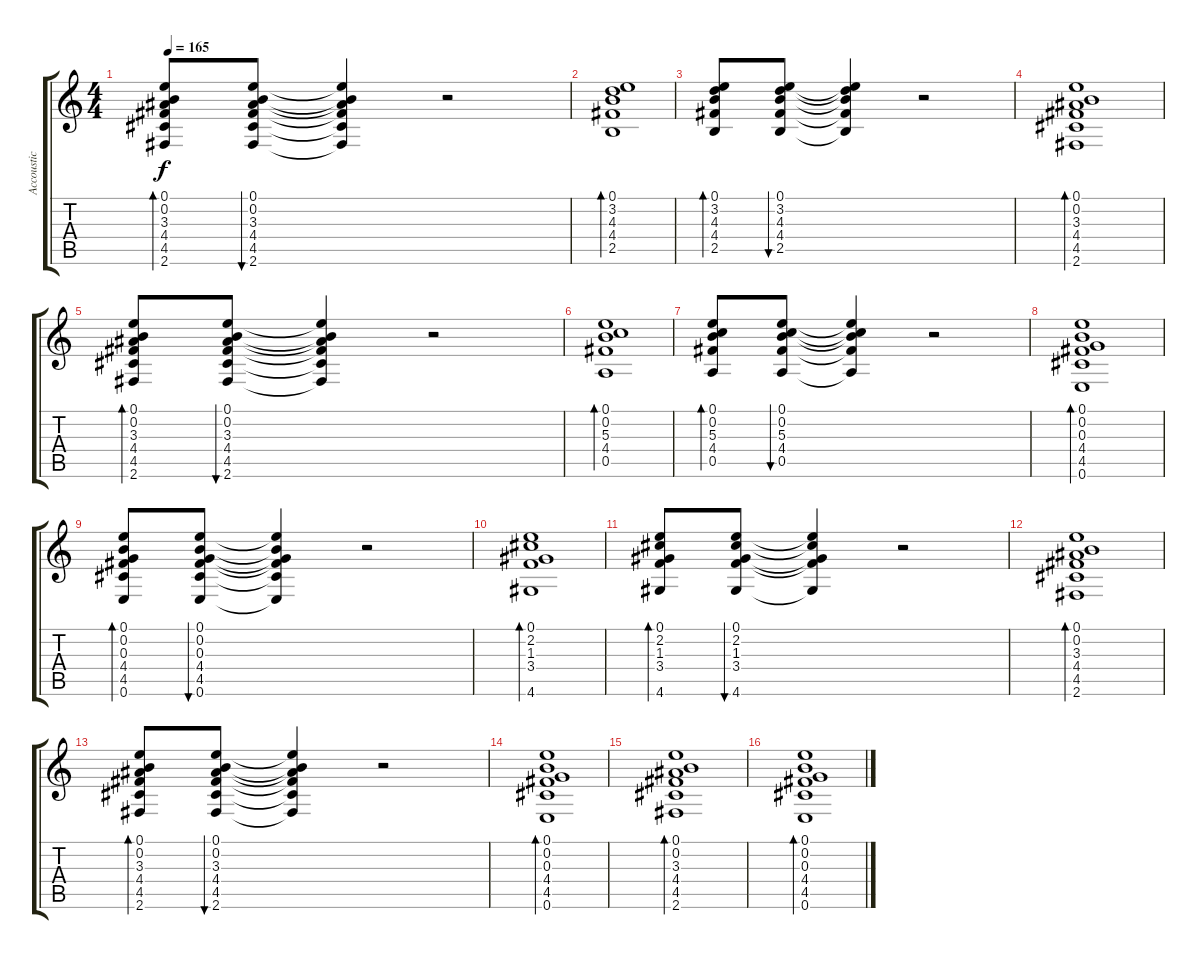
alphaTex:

\track ("Accoustic Guitar" "Accoustic ") {instrument acousticguitarsteel}
\staff {score tabs}
\tuning (E4 B3 G3 D3 A2 E2) {hide}
\ts (4 4)
\tempo 165
\clef g2
\ks c
(0.1 0.2 3.3 4.4 4.5 2.6).8{bd 120 dy f} (0.1 0.2 3.3 4.4 4.5 2.6).8{bu 120} (0.1{t} 0.2{t} 3.3{t} 4.4{t} 4.5{t} 2.6{t}).4 r.2 |
(0.1 3.2 4.3 4.4 2.5).1{bd 120} |
(0.1 3.2 4.3 4.4 2.5).8{bd 120} (0.1 3.2 4.3 4.4 2.5).8{bu 120} (0.1{t} 3.2{t} 4.3{t} 4.4{t} 2.5{t}).4 r.2 |
(0.1 0.2 3.3 4.4 4.5 2.6).1{bd 120} |
(0.1 0.2 3.3 4.4 4.5 2.6).8{bd 120} (0.1 0.2 3.3 4.4 4.5 2.6).8{bu 120} (0.1{t} 0.2{t} 3.3{t} 4.4{t} 4.5{t} 2.6{t}).4 r.2 |
(0.1 0.2 5.3 4.4 0.5).1{bd 120} |
(0.1 0.2 5.3 4.4 0.5).8{bd 120} (0.1 0.2 5.3 4.4 0.5).8{bu 120} (0.1{t} 0.2{t} 5.3{t} 4.4{t} 0.5{t}).4 r.2 |
(0.1 0.2 0.3 4.4 4.5 0.6).1{bd 120} |
(0.1 0.2 0.3 4.4 4.5 0.6).8{bd 120} (0.1 0.2 0.3 4.4 4.5 0.6).8{bu 120} (0.1{t} 0.2{t} 0.3{t} 4.4{t} 4.5{t} 0.6{t}).4 r.2 |
(0.1 2.2 1.3 3.4 4.6).1{bd 120} |
(0.1 2.2 1.3 3.4 4.6).8{bd 120} (0.1 2.2 1.3 3.4 4.6).8{bu 120} (0.1{t} 2.2{t} 1.3{t} 3.4{t} 4.6{t}).4 r.2 |
(0.1 0.2 3.3 4.4 4.5 2.6).1{bd 120} |
(0.1 0.2 3.3 4.4 4.5 2.6).8{bd 120} (0.1 0.2 3.3 4.4 4.5 2.6).8{bu 120} (0.1{t} 0.2{t} 3.3{t} 4.4{t} 4.5{t} 2.6{t}).4 r.2 |
(0.1 0.2 0.3 4.4 4.5 0.6).1{bd 120} |
(0.1 0.2 3.3 4.4 4.5 2.6).1{bd 120} |
(0.1 0.2 0.3 4.4 4.5 0.6).1{bd 120}
